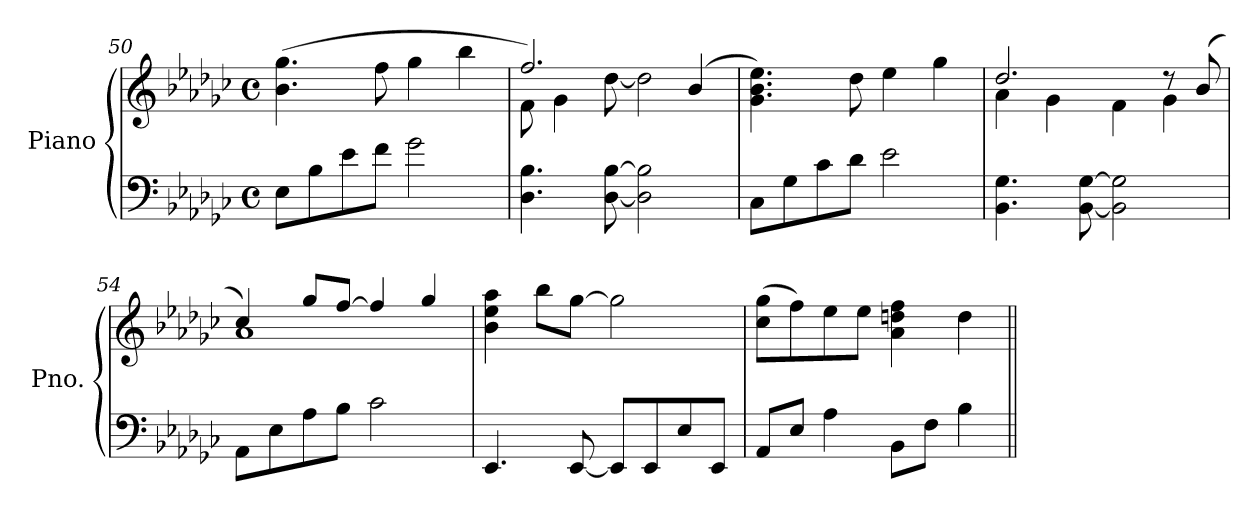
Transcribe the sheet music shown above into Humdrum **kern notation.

**kern	**kern
*part1	*part1
*staff2	*staff1
*I"Piano	*
*I'Pno.	*
!!LO:LB:g=z
*clefF4	*clefG2
*k[b-e-a-d-g-c-]	*k[b-e-a-d-g-c-]
*M4/4	*M4/4
*met(c)	*met(c)
=50	=50
8E-\L	(4.b-\ 4.gg-\
8B-\	.
8e-\	.
8f\J	8ff\
2g-\	4gg-\
.	4bb-\
=51	=51
*	*^
4.D-\ 4.B-\	2.ff/)	8f\
.	.	4g-\
[8D-\ [8B-\	.	[8dd-\
2D-\] 2B-\]	.	2dd-\]
.	(4b-/	.
*	*v	*v
=52	=52
8C-\L	4.g-\ 4.b-\ 4.ee-\)
8G-\	.
8c-\	.
8d-\J	8dd-\
2e-\	4ee-\
.	4gg-\
=53	=53
*	*^
4.BB-\ 4.G-\	2.dd-/	4a-\
.	.	4g-\
[8BB-\ [8G-\	.	.
2BB-\] 2G-\]	.	4f\
.	8r	4g-\
.	(8b-/	.
!!LO:LB:g=z	!!
=54	=54	=54
8AA-\L	4cc-/)	1a-
8E-\	.	.
8A-\	8gg-/L	.
8B-\J	[8ff/J	.
2c-\	4ff/]	.
.	4gg-/	.
*	*v	*v
=55	=55
4.EE-/	4b-\ 4ee-\ 4aa-\
.	8bb-\L
[8EE-/	[8gg-\J
8EE-/L]	2gg-\]
8EE-/	.
8E-/	.
8EE-/J	.
=56	=56
8AA-/L	(8cc-\ 8gg-\L
8E-/J	8ff\)
4A-\	8ee-\
.	8ee-\J
8BB-\L	4a-\ 4ddn\ 4ff\
8F\J	.
4B-\	4dd\
=||	=||
*-	*-
